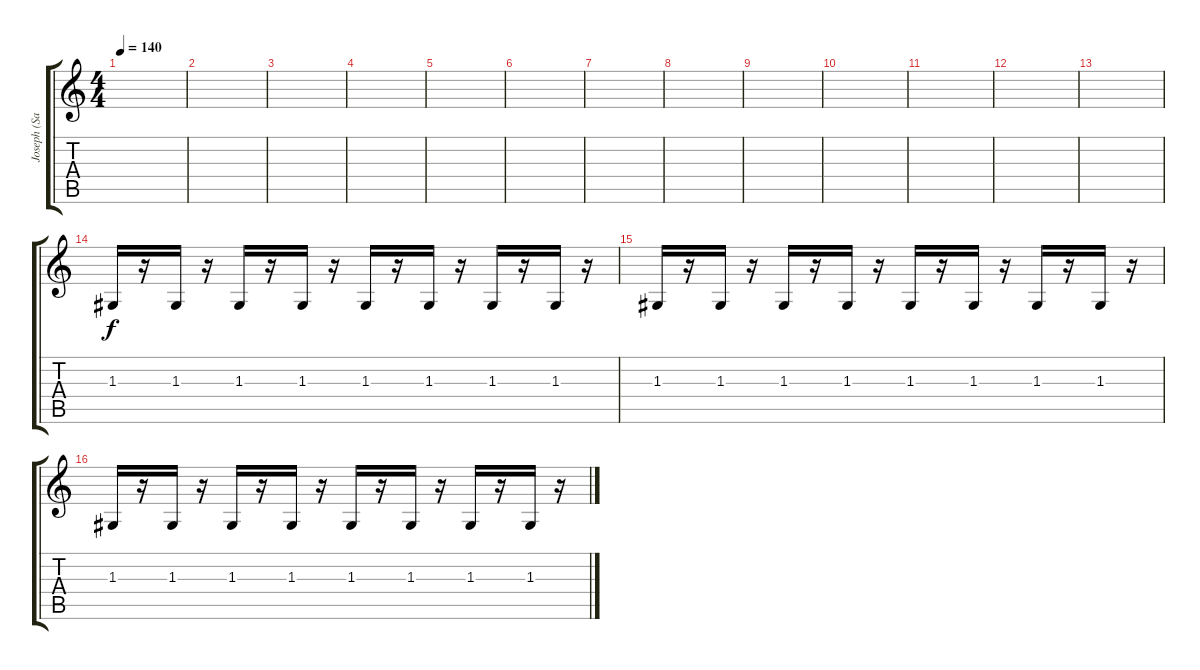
\track ("Joseph (Sampler)" "Joseph (Sa") {instrument lead5charang}
\staff {score tabs}
\tuning (E4 B3 G3 D3 A2 E2) {hide}
\ts (4 4)
\tempo 140
\clef g2
\ks c
|
|
|
|
|
|
|
|
|
|
|
|
|
1.3.16 r.16 1.3.16 r.16 1.3.16 r.16 1.3.16 r.16 1.3.16 r.16 1.3.16 r.16 1.3.16 r.16 1.3.16 r.16 |
1.3.16 r.16 1.3.16 r.16 1.3.16 r.16 1.3.16 r.16 1.3.16 r.16 1.3.16 r.16 1.3.16 r.16 1.3.16 r.16 |
1.3.16 r.16 1.3.16 r.16 1.3.16 r.16 1.3.16 r.16 1.3.16 r.16 1.3.16 r.16 1.3.16 r.16 1.3.16 r.16
